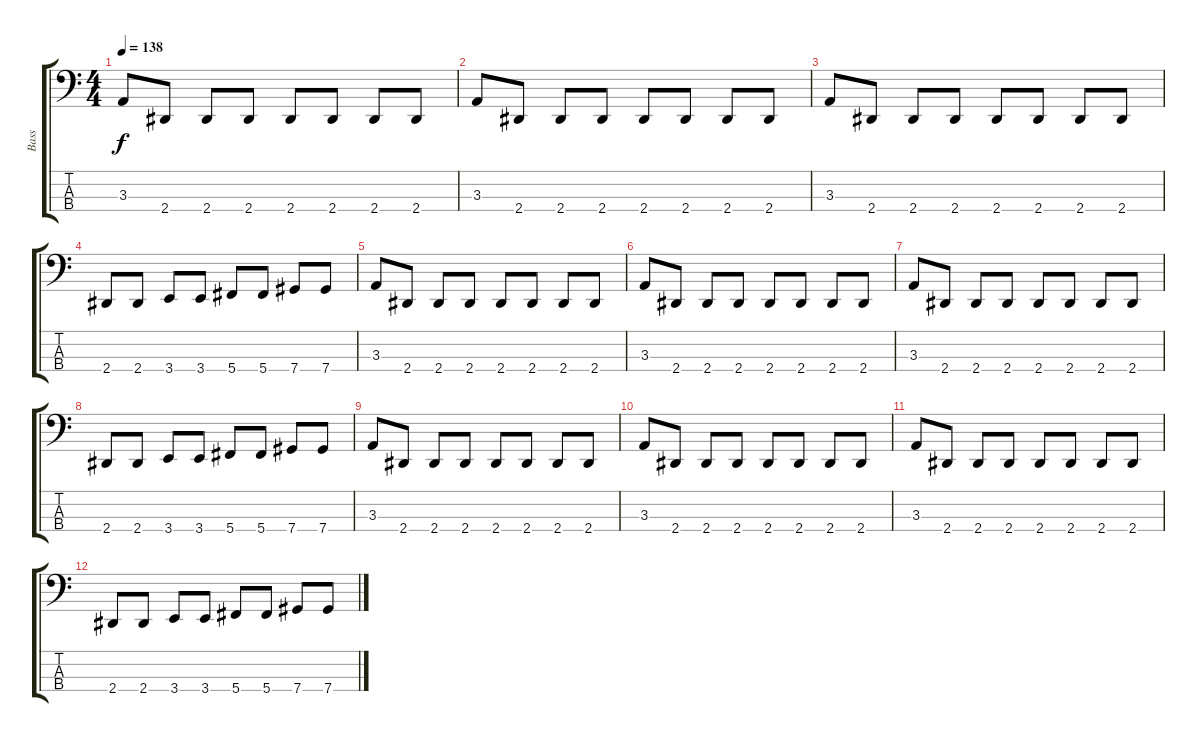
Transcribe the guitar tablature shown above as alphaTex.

\track ("Bass" "Bass") {instrument electricbasspick}
\staff {score tabs}
\tuning (E2 B1 Gb1 Db1) {hide}
\ts (4 4)
\tempo 138
\clef f4
\ks c
3.3.8{dy f volume 11} 2.4.8 2.4.8 2.4.8 2.4.8 2.4.8 2.4.8 2.4.8 |
3.3.8{volume 10} 2.4.8 2.4.8 2.4.8 2.4.8 2.4.8 2.4.8 2.4.8 |
3.3.8{volume 9} 2.4.8 2.4.8 2.4.8 2.4.8 2.4.8 2.4.8 2.4.8 |
2.4.8{volume 8} 2.4.8 3.4.8 3.4.8 5.4.8 5.4.8 7.4.8 7.4.8 |
3.3.8{volume 7} 2.4.8 2.4.8 2.4.8 2.4.8 2.4.8 2.4.8 2.4.8 |
3.3.8{volume 6} 2.4.8 2.4.8 2.4.8 2.4.8 2.4.8 2.4.8 2.4.8 |
3.3.8{volume 5} 2.4.8 2.4.8 2.4.8 2.4.8 2.4.8 2.4.8 2.4.8 |
2.4.8{volume 4} 2.4.8 3.4.8 3.4.8 5.4.8 5.4.8 7.4.8 7.4.8 |
3.3.8{volume 3} 2.4.8 2.4.8 2.4.8 2.4.8 2.4.8 2.4.8 2.4.8 |
3.3.8{volume 2} 2.4.8 2.4.8 2.4.8 2.4.8 2.4.8 2.4.8 2.4.8 |
3.3.8{volume 1} 2.4.8 2.4.8 2.4.8 2.4.8 2.4.8 2.4.8 2.4.8 |
2.4.8{volume 0} 2.4.8 3.4.8 3.4.8 5.4.8 5.4.8 7.4.8 7.4.8
